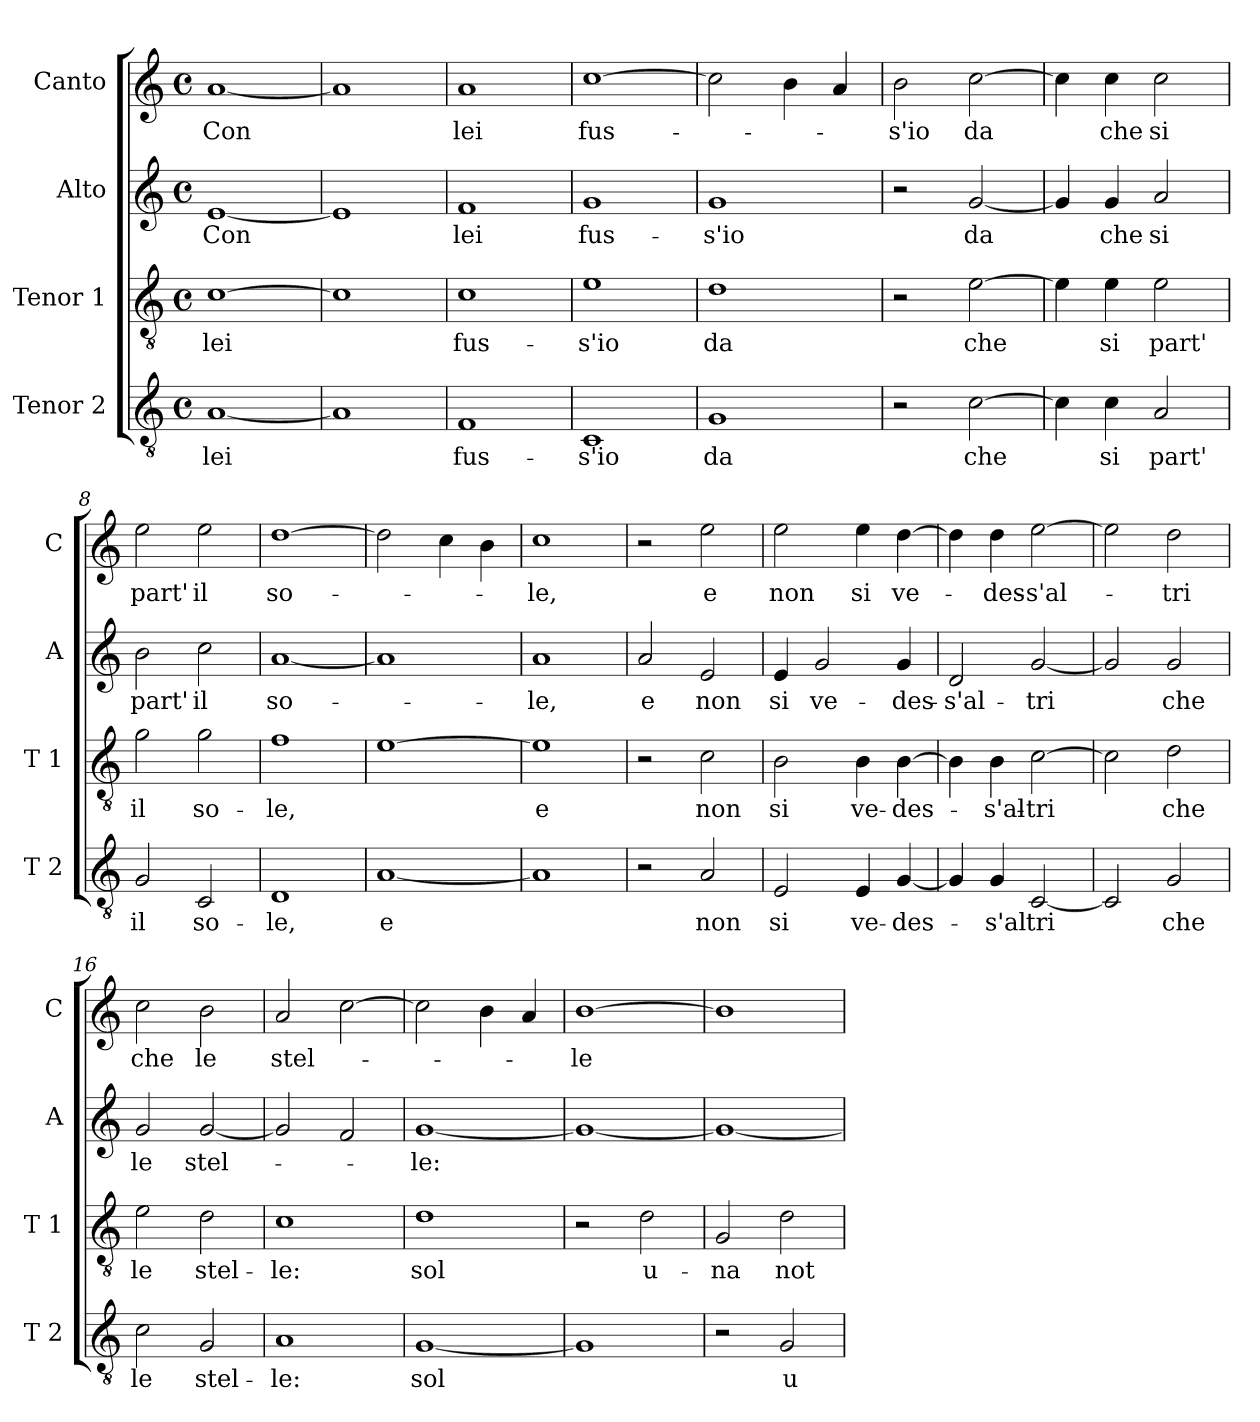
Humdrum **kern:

**kern	**text	**kern	**text	**kern	**text	**kern	**text
*part4	*part4	*part3	*part3	*part2	*part2	*part1	*part1
*staff4	*staff4	*staff3	*staff3	*staff2	*staff2	*staff1	*staff1
*I"Tenor 2	*	*I"Tenor 1	*	*I"Alto	*	*I"Canto	*
*I'T 2	*	*I'T 1	*	*I'A	*	*I'C	*
*clefGv2	*	*clefGv2	*	*clefG2	*	*clefG2	*
*k[]	*	*k[]	*	*k[]	*	*k[]	*
*C:	*	*C:	*	*C:	*	*C:	*
*M4/4	*	*M4/4	*	*M4/4	*	*M4/4	*
*met(c)	*	*met(c)	*	*met(c)	*	*met(c)	*
=1	=1	=1	=1	=1	=1	=1	=1
!	!LO:LY:b	!	!LO:LY:b	!	!LO:LY:b	!	!LO:LY:b
[1A	lei	[1c	lei	[1e	Con	[1a	Con
=2	=2	=2	=2	=2	=2	=2	=2
1A]	.	1c]	.	1e]	.	1a]	.
=3	=3	=3	=3	=3	=3	=3	=3
!	!LO:LY:b	!	!LO:LY:b	!	!LO:LY:b	!	!LO:LY:b
1F	fus-	1c	fus-	1f	lei	1a	lei
=4	=4	=4	=4	=4	=4	=4	=4
!	!LO:LY:b	!	!LO:LY:b	!	!LO:LY:b	!	!LO:LY:b
1C	-s'io	1e	-s'io	1g	fus-	[1cc	fus-
=5	=5	=5	=5	=5	=5	=5	=5
!	!LO:LY:b	!	!LO:LY:b	!	!LO:LY:b	!	!
1G	da	1d	da	1g	-s'io	2cc\]	.
.	.	.	.	.	.	4b\	.
.	.	.	.	.	.	4a/	.
=6	=6	=6	=6	=6	=6	=6	=6
!	!	!	!	!	!	!	!LO:LY:b
2r	.	2r	.	2r	.	2b\	-s'io
!	!LO:LY:b	!	!LO:LY:b	!	!LO:LY:b	!	!LO:LY:b
[2c\	che	[2e\	che	[2g/	da	[2cc\	da
!!LO:LB:g=z
=7	=7	=7	=7	=7	=7	=7	=7
4c\]	.	4e\]	.	4g/]	.	4cc\]	.
!	!LO:LY:b	!	!LO:LY:b	!	!LO:LY:b	!	!LO:LY:b
4c\	si	4e\	si	4g/	che	4cc\	che
!	!LO:LY:b	!	!LO:LY:b	!	!LO:LY:b	!	!LO:LY:b
2A/	part'	2e\	part'	2a/	si	2cc\	si
=8	=8	=8	=8	=8	=8	=8	=8
!	!LO:LY:b	!	!LO:LY:b	!	!LO:LY:b	!	!LO:LY:b
2G/	il	2g\	il	2b\	part'	2ee\	part'
!	!LO:LY:b	!	!LO:LY:b	!	!LO:LY:b	!	!LO:LY:b
2C/	so-	2g\	so-	2cc\	il	2ee\	il
=9	=9	=9	=9	=9	=9	=9	=9
!	!LO:LY:b	!	!LO:LY:b	!	!LO:LY:b	!	!LO:LY:b
1D	-le,	1f	-le,	[1a	so-	[1dd	so-
=10	=10	=10	=10	=10	=10	=10	=10
!	!LO:LY:b	!	!	!	!	!	!
[1A	e	[1e	.	1a]	.	2dd\]	.
.	.	.	.	.	.	4cc\	.
.	.	.	.	.	.	4b\	.
=11	=11	=11	=11	=11	=11	=11	=11
!	!	!	!LO:LY:b	!	!LO:LY:b	!	!LO:LY:b
1A]	.	1e]	e	1a	-le,	1cc	-le,
=12	=12	=12	=12	=12	=12	=12	=12
!	!	!	!	!	!LO:LY:b	!	!
2r	.	2r	.	2a/	e	2r	.
!	!LO:LY:b	!	!LO:LY:b	!	!LO:LY:b	!	!LO:LY:b
2A/	non	2c\	non	2e/	non	2ee\	e
!!LO:LB:g=z
=13	=13	=13	=13	=13	=13	=13	=13
!	!LO:LY:b	!	!LO:LY:b	!	!LO:LY:b	!	!LO:LY:b
2E/	si	2B\	si	4e/	si	2ee\	non
!	!	!	!	!	!LO:LY:b	!	!
.	.	.	.	2g/	ve-	.	.
!	!LO:LY:b	!	!LO:LY:b	!	!	!	!LO:LY:b
4E/	ve-	4B\	ve-	.	.	4ee\	si
!	!LO:LY:b	!	!LO:LY:b	!	!LO:LY:b	!	!LO:LY:b
[4G/	-des-	[4B\	-des-	4g/	-des-	[4dd\	ve-
=14	=14	=14	=14	=14	=14	=14	=14
!	!	!	!	!	!LO:LY:b	!	!
4G/]	.	4B\]	.	2d/	-s'al-	4dd\]	.
!	!LO:LY:b	!	!LO:LY:b	!	!	!	!LO:LY:b
4G/	-s'al	4B\	-s'al-	.	.	4dd\	-des-
!	!LO:LY:b	!	!LO:LY:b	!	!LO:LY:b	!	!LO:LY:b
[2C/	tri	[2c\	-tri	[2g/	-tri	[2ee\	-s'al-
=15	=15	=15	=15	=15	=15	=15	=15
2C/]	.	2c\]	.	2g/]	.	2ee\]	.
!	!LO:LY:b	!	!LO:LY:b	!	!LO:LY:b	!	!LO:LY:b
2G/	che	2d\	che	2g/	che	2dd\	-tri
=16	=16	=16	=16	=16	=16	=16	=16
!	!LO:LY:b	!	!LO:LY:b	!	!LO:LY:b	!	!LO:LY:b
2c\	le	2e\	le	2g/	le	2cc\	che
!	!LO:LY:b	!	!LO:LY:b	!	!LO:LY:b	!	!LO:LY:b
2G/	stel-	2d\	stel-	[2g/	stel-	2b\	le
=17	=17	=17	=17	=17	=17	=17	=17
!	!LO:LY:b	!	!LO:LY:b	!	!	!	!LO:LY:b
1A	-le:	1c	-le:	2g/]	.	2a/	stel-
.	.	.	.	2f/	.	[2cc\	.
=18	=18	=18	=18	=18	=18	=18	=18
!	!LO:LY:b	!	!LO:LY:b	!	!LO:LY:b	!	!
[1G	sol	1d	sol	[1g	-le:	2cc\]	.
.	.	.	.	.	.	4b\	.
.	.	.	.	.	.	4a/	.
!!LO:PB:g=z
=19	=19	=19	=19	=19	=19	=19	=19
!	!	!	!	!	!	!	!LO:LY:b
1G]	.	2r	.	1g_	.	[1b	-le
!	!	!	!LO:LY:b	!	!	!	!
.	.	2d\	u-	.	.	.	.
=20	=20	=20	=20	=20	=20	=20	=20
!	!	!	!LO:LY:b	!	!	!	!
2r	.	2G/	-na	1g_	.	1b]	.
!	!LO:LY:b	!	!LO:LY:b	!	!	!	!
2G/	u-	2d\	not-	.	.	.	.
=	=	=	=	=	=	=	=
*-	*-	*-	*-	*-	*-	*-	*-
